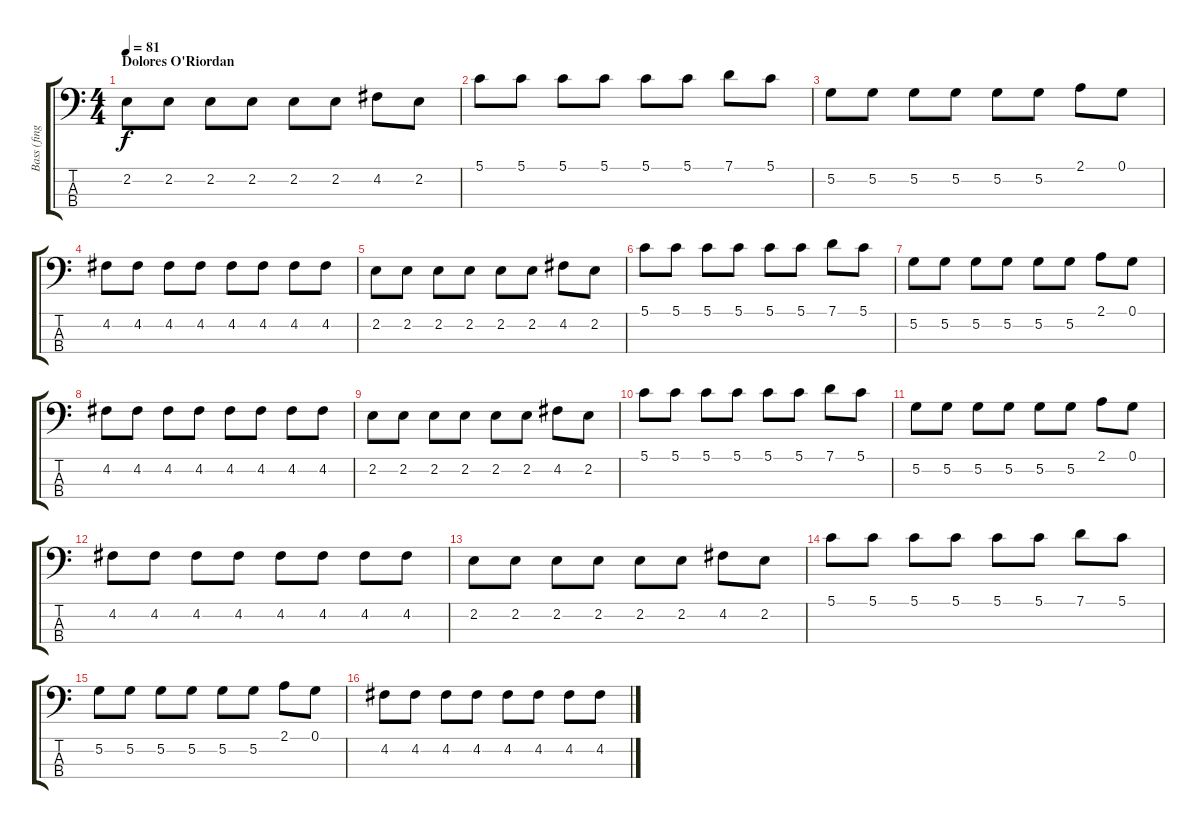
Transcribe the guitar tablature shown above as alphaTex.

\track ("Bass (finger)" "Bass (fing") {instrument electricbassfinger}
\staff {score tabs}
\tuning (G2 D2 A1 E1) {hide}
\ts (4 4)
\section ("" "Dolores O'Riordan")
\tempo 81
\clef f4
\ks c
2.2.8{dy f} 2.2.8 2.2.8 2.2.8 2.2.8 2.2.8 4.2.8 2.2.8 |
5.1.8 5.1.8 5.1.8 5.1.8 5.1.8 5.1.8 7.1.8 5.1.8 |
5.2.8 5.2.8 5.2.8 5.2.8 5.2.8 5.2.8 2.1.8 0.1.8 |
4.2.8 4.2.8 4.2.8 4.2.8 4.2.8 4.2.8 4.2.8 4.2.8 |
2.2.8 2.2.8 2.2.8 2.2.8 2.2.8 2.2.8 4.2.8 2.2.8 |
5.1.8 5.1.8 5.1.8 5.1.8 5.1.8 5.1.8 7.1.8 5.1.8 |
5.2.8 5.2.8 5.2.8 5.2.8 5.2.8 5.2.8 2.1.8 0.1.8 |
4.2.8 4.2.8 4.2.8 4.2.8 4.2.8 4.2.8 4.2.8 4.2.8 |
2.2.8 2.2.8 2.2.8 2.2.8 2.2.8 2.2.8 4.2.8 2.2.8 |
5.1.8 5.1.8 5.1.8 5.1.8 5.1.8 5.1.8 7.1.8 5.1.8 |
5.2.8 5.2.8 5.2.8 5.2.8 5.2.8 5.2.8 2.1.8 0.1.8 |
4.2.8 4.2.8 4.2.8 4.2.8 4.2.8 4.2.8 4.2.8 4.2.8 |
2.2.8 2.2.8 2.2.8 2.2.8 2.2.8 2.2.8 4.2.8 2.2.8 |
5.1.8 5.1.8 5.1.8 5.1.8 5.1.8 5.1.8 7.1.8 5.1.8 |
5.2.8 5.2.8 5.2.8 5.2.8 5.2.8 5.2.8 2.1.8 0.1.8 |
4.2.8 4.2.8 4.2.8 4.2.8 4.2.8 4.2.8 4.2.8 4.2.8
